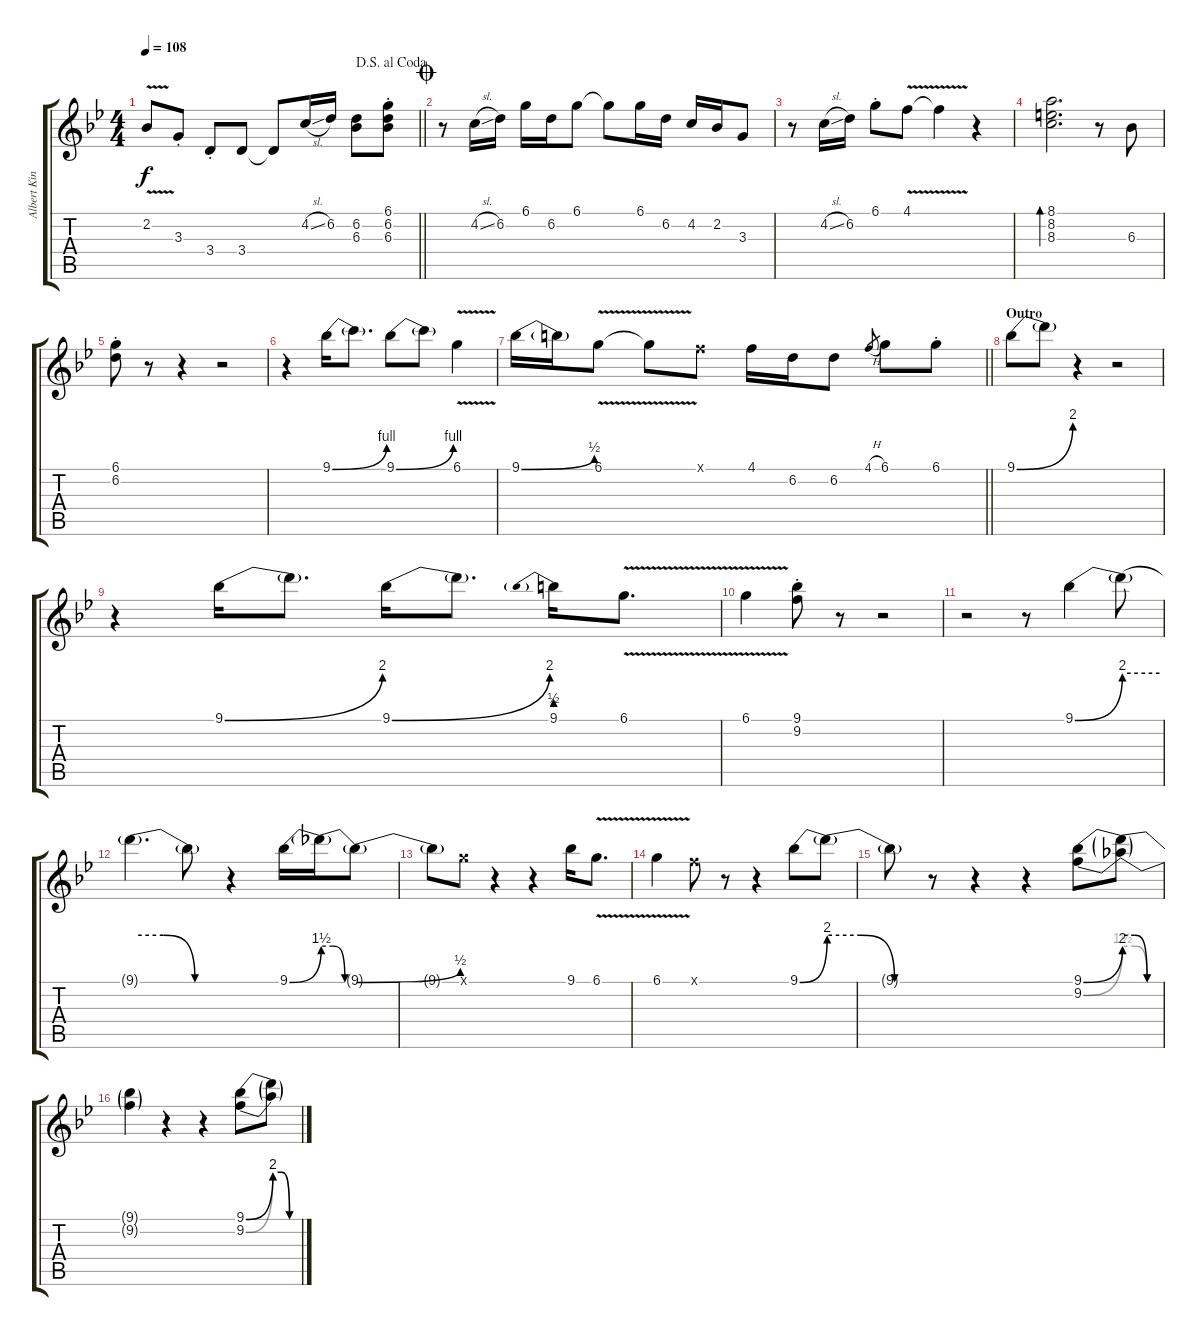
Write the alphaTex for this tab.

\track ("Albert King - Guitar " "Albert Kin") {instrument overdrivenguitar}
\staff {score tabs}
\tuning (Db4 Ab3 E3 B2 E2 B1) {hide}
\ts (4 4)
\jump dalsegnoalcoda
\tempo 108
\clef g2
\barLineRight lightlight
\ks bb
2.2{v t}.8{dy f} 3.3{st}.8 3.4{st}.8 3.4.8 3.4{t}.8 4.2{sl}.16 6.2.16 (6.2 6.3).8 (6.1{st} 6.2{st} 6.3{st}).8 |
\jump coda
r.8 4.2{sl}.16 6.2.16 6.1.16 6.2.16 6.1.8 6.1{t}.8 6.1.16 6.2.16 4.2.16 2.2.16 3.3.8 |
r.8 4.2{sl}.16 6.2.16 6.1{st}.8 4.1{v}.8 4.1{v t}.4 r.4 |
(8.1 8.2 8.3).2{d bd 30} r.8 6.3.8 |
(6.1{st} 6.2{st}).8 r.8 r.4 r.2 |
r.4 9.1{be (bend 0 0 60 4)}.16 9.1{t}.8{d} 9.1{be (bend 0 0 60 4)}.8 9.1{t}.8 6.1{v}.4 |
\barLineRight lightlight
9.1{be (bend 0 0 60 2)}.16 9.1{t}.16 6.1{v}.8 6.1{v t}.8 4.1{x}.8 4.1.16 6.2.16 6.2.8 4.1{h}.8{gr} 6.1.8 6.1{st}.8 |
\section ("" "Outro")
9.1{be (bend 0 0 60 8)}.8 9.1{t}.8 r.4 r.2 |
r.4 9.1{be (bend 0 0 60 8)}.16 9.1{t}.8{d} 9.1{be (bend 0 0 60 8)}.16 9.1{t}.8{d} 9.1{be (prebend 0 2 60 2)}.16 6.1{v}.8{d} |
6.1{v}.4 (9.1{st} 9.2{st}).8 r.8 r.2 |
r.2 r.8 9.1{be (bend 0 0 60 8)}.4 9.1{be (hold 0 8 60 8) t}.8 |
9.1{be (custom 0 8 20 8 40 0 60 0) t}.4{d} 9.1{t}.8 r.4 9.1{be (bend 0 0 60 6)}.16 9.1{be (custom 0 6 20 6 40 0 60 0) t}.16 9.1{be (bend 0 0 60 2) t}.8 |
9.1{t}.8 6.1{x}.8 r.4 r.4 9.1.16 6.1{v}.8{d} |
6.1{v}.4 4.1{x}.8 r.8 r.4 9.1{be (bend 0 0 60 8)}.8 9.1{be (custom 0 8 20 8 40 0 60 0) t}.8 |
9.1{t}.8 r.8 r.4 r.4 (9.1{be (bend 0 0 60 8)} 9.2{be (bend 0 0 60 6)}).8 (9.1{be (custom 0 8 20 8 40 0 60 0) t} 9.2{be (custom 0 6 20 6 40 0 60 0) t}).8 |
(9.1{t} 9.2{t}).4 r.4 r.4 (9.1{be (bend 0 0 60 8)} 9.2{be (bend 0 0 60 8)}).8 (9.1{be (custom 0 8 20 8 40 0 60 0) t} 9.2{be (custom 0 8 20 8 40 0 60 0) t}).8
